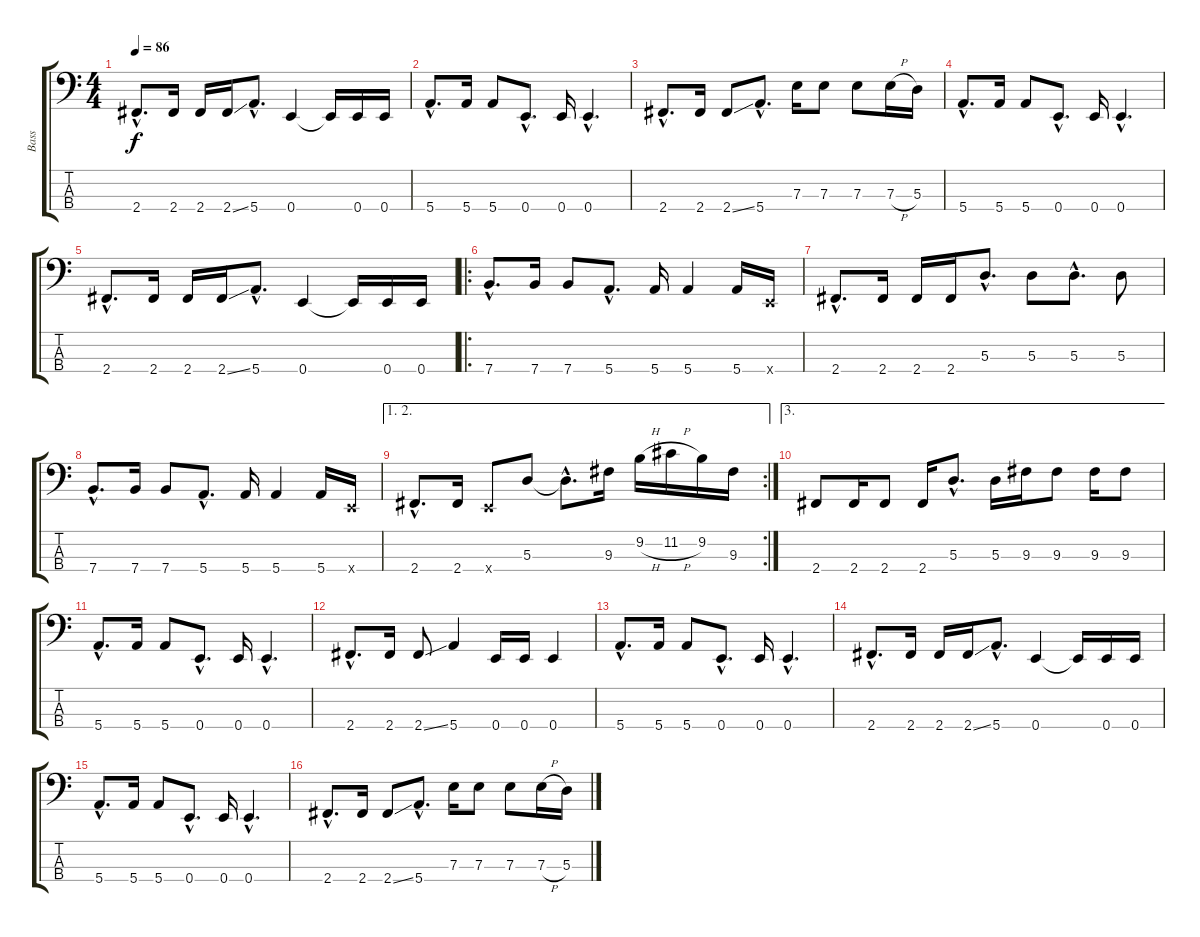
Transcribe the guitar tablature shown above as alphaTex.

\track ("Bass" "Bass") {instrument electricbassfinger}
\staff {score tabs}
\tuning (G2 D2 A1 E1) {hide}
\ts (4 4)
\tempo 86
\clef f4
\ks c
2.4{hac}.8{d dy f} 2.4.16 2.4.16 2.4{ss}.16 5.4{hac}.8{d} 0.4.4 0.4{t}.16 0.4.16 0.4.16 |
5.4{hac}.8{d} 5.4.16 5.4.8 0.4{hac}.8{d} 0.4.16 0.4{hac}.4{d} |
2.4{hac}.8{d} 2.4.16 2.4{ss}.8 5.4{hac}.8{d} 7.3.16 7.3.8 7.3.8 7.3{h}.16 5.3.16 |
5.4{hac}.8{d} 5.4.16 5.4.8 0.4{hac}.8{d} 0.4.16 0.4{hac}.4{d} |
2.4{hac}.8{d} 2.4.16 2.4.16 2.4{ss}.16 5.4{hac}.8{d} 0.4.4 0.4{t}.16 0.4.16 0.4.16 |
\ro
7.4{hac}.8{d} 7.4.16 7.4.8 5.4{hac}.8{d} 5.4.16 5.4.4 5.4.16 0.4{x}.16 |
2.4{hac}.8{d} 2.4.16 2.4.16 2.4.16 5.3{hac}.8{d} 5.3.8 5.3{hac}.8{d} 5.3.8 |
7.4{hac}.8{d} 7.4.16 7.4.8 5.4{hac}.8{d} 5.4.16 5.4.4 5.4.16 0.4{x}.16 |
\ae (1 2)
\rc 2
2.4{hac}.8{d} 2.4.16 0.4{x}.8 5.3.8 5.3{hac t}.8{d} 9.3.16 9.2{h}.16 11.2{h}.16 9.2.16 9.3.16 |
\ae 3
2.4.8 2.4.16 2.4.8 2.4.16 5.3{hac}.8{d} 5.3.16 9.3.16 9.3.8 9.3.16 9.3.8 |
5.4{hac}.8{d} 5.4.16 5.4.8 0.4{hac}.8{d} 0.4.16 0.4{hac}.4{d} |
2.4{hac}.8{d} 2.4.16 2.4{ss}.8 5.4.4 0.4.16 0.4.16 0.4.4 |
5.4{hac}.8{d} 5.4.16 5.4.8 0.4{hac}.8{d} 0.4.16 0.4{hac}.4{d} |
2.4{hac}.8{d} 2.4.16 2.4.16 2.4{ss}.16 5.4{hac}.8{d} 0.4.4 0.4{t}.16 0.4.16 0.4.16 |
5.4{hac}.8{d} 5.4.16 5.4.8 0.4{hac}.8{d} 0.4.16 0.4{hac}.4{d} |
2.4{hac}.8{d} 2.4.16 2.4{ss}.8 5.4{hac}.8{d} 7.3.16 7.3.8 7.3.8 7.3{h}.16 5.3.16
